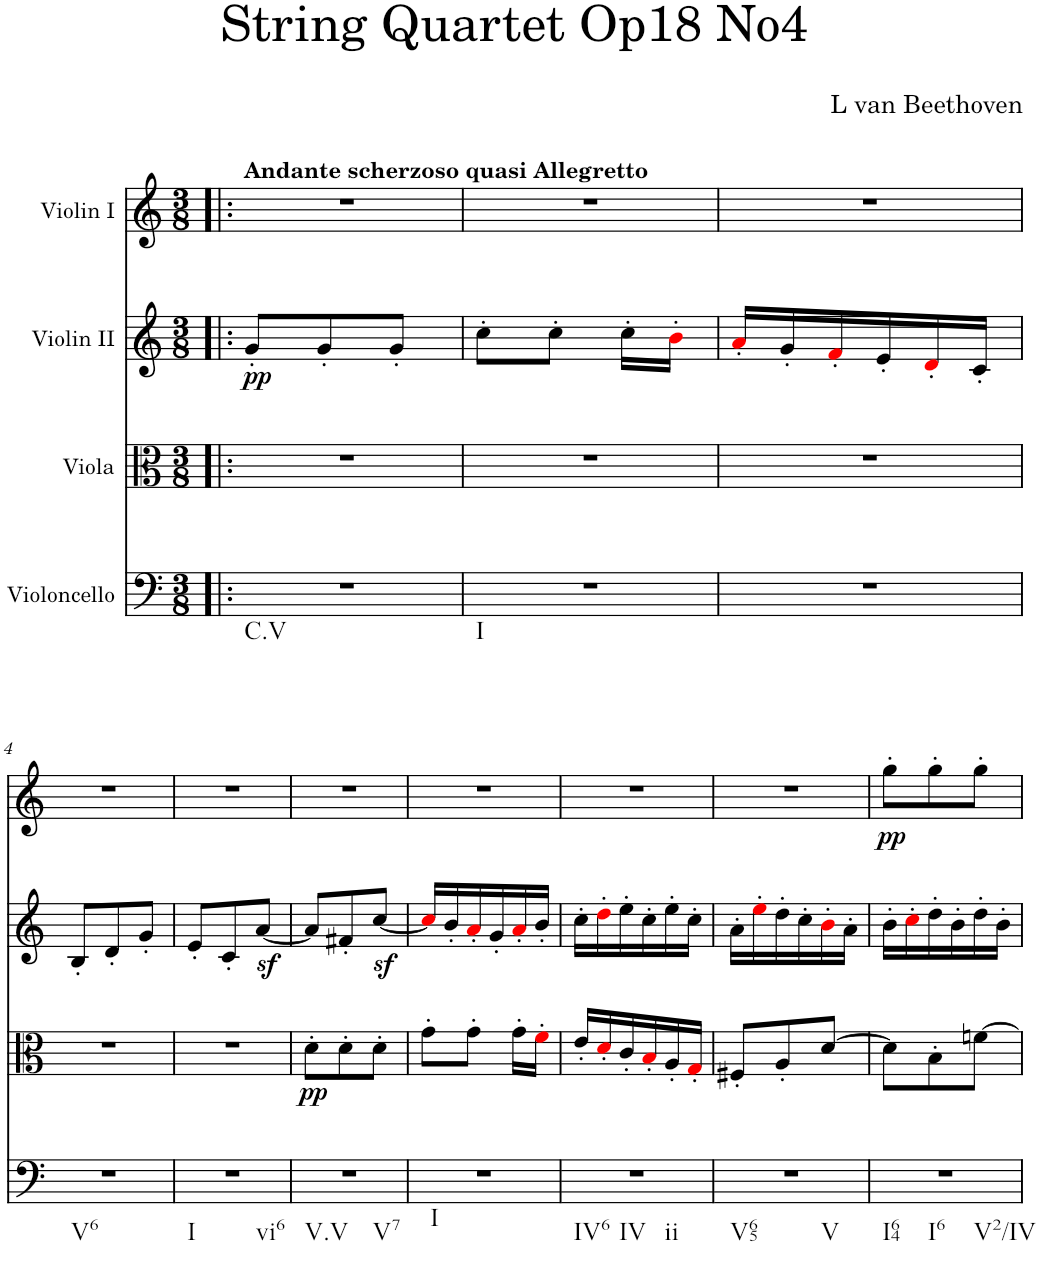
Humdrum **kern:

**kern	**kern	**dynam	**kern	**dynam	**kern	**dynam
*part4	*part3	*part3	*part2	*part2	*part1	*part1
*staff4	*staff3	*staff3	*staff2	*staff2	*staff1	*staff1
*I"Violoncello	*I"Viola	*	*I"Violin II	*	*I"Violin I	*
*clefF4	*clefC3	*	*clefG2	*	*clefG2	*
*k[]	*k[]	*	*k[]	*	*k[]	*
*M3/8	*M3/8	*	*M3/8	*	*M3/8	*
=1!|:	=1!|:	=1!|:	=1!|:	=1!|:	=1!|:	=1!|:
!	!	!	!	!	!LO:TX:a:B:t=Andante scherzoso quasi Allegretto	!
!LO:TX:b:t=C.V	!	!	!	!	!	!
!	!	!	!	!LO:DY:b	!	!
4.r	4.r	.	8g'/L	pp	4.r	.
.	.	.	8g'/	.	.	.
.	.	.	8g'/J	.	.	.
=2	=2	=2	=2	=2	=2	=2
!LO:TX:b:t=I	!	!	!	!	!	!
4.r	4.r	.	8cc'\L	.	4.r	.
.	.	.	8cc'\J	.	.	.
.	.	.	16cc'\LL	.	.	.
.	.	.	16b'i\JJ	.	.	.
=3	=3	=3	=3	=3	=3	=3
4.r	4.r	.	16a'i/LL	.	4.r	.
.	.	.	16g'/	.	.	.
.	.	.	16f'i/	.	.	.
.	.	.	16e'/	.	.	.
.	.	.	16d'i/	.	.	.
.	.	.	16c'/JJ	.	.	.
!!LO:LB:g=z
=4	=4	=4	=4	=4	=4	=4
!LO:TX:b:t=V6	!	!	!	!	!	!
4.r	4.r	.	8B'/L	.	4.r	.
.	.	.	8d'/	.	.	.
.	.	.	8g'/J	.	.	.
=5	=5	=5	=5	=5	=5	=5
!LO:TX:b:t=I	!	!	!	!	!	!
!LO:TX:b:t=vi6	!	!	!	!	!	!
4.r	4.r	.	8e'/L	.	4.r	.
.	.	.	8c'/	.	.	.
.	.	.	[8az</J	.	.	.
=6	=6	=6	=6	=6	=6	=6
!LO:TX:b:t=V.V	!	!	!	!	!	!
!LO:TX:b:t=V7	!	!	!	!	!	!
!	!	!LO:DY:b	!	!	!	!
4.r	8d'\L	pp	8a/L]	.	4.r	.
.	8d'\	.	8f#X'/	.	.	.
.	8d'\J	.	[8ccz</J	.	.	.
=7	=7	=7	=7	=7	=7	=7
!LO:TX:b:t=I	!	!	!	!	!	!
4.r	8g'\L	.	16cci/LL]	.	4.r	.
.	.	.	16b'/	.	.	.
.	8g'\J	.	16a'i/	.	.	.
.	.	.	16g'/	.	.	.
.	16g'\LL	.	16a'i/	.	.	.
.	16f'i\JJ	.	16b'/JJ	.	.	.
=8	=8	=8	=8	=8	=8	=8
!LO:TX:b:t=IV6	!	!	!	!	!	!
!LO:TX:b:t=IV	!	!	!	!	!	!
!LO:TX:b:t=ii	!	!	!	!	!	!
4.r	16e'/LL	.	16cc'\LL	.	4.r	.
.	16d'i/	.	16dd'i\	.	.	.
.	16c'/	.	16ee'\	.	.	.
.	16B'i/	.	16cc'\	.	.	.
.	16A'/	.	16ee'\	.	.	.
.	16G'i/JJ	.	16cc'\JJ	.	.	.
=9	=9	=9	=9	=9	=9	=9
!LO:TX:b:t=V65	!	!	!	!	!	!
!LO:TX:b:t=V	!	!	!	!	!	!
4.r	8F#X'/L	.	16a'\LL	.	4.r	.
.	.	.	16ee'i\	.	.	.
.	8A'/	.	16dd'\	.	.	.
.	.	.	16cc'\	.	.	.
.	[8d/J	.	16b'i\	.	.	.
.	.	.	16a'\JJ	.	.	.
=10	=10	=10	=10	=10	=10	=10
!LO:TX:b:t=I64	!	!	!	!	!	!
!LO:TX:b:t=I6	!	!	!	!	!	!
!LO:TX:b:t=V2/IV	!	!	!	!	!	!
!	!	!	!	!	!	!LO:DY:b
4.r	8d\L]	.	16b'\LL	.	8gg'\L	pp
.	.	.	16cc'i\	.	.	.
.	8B'\	.	16dd'\	.	8gg'\	.
.	.	.	16b'\	.	.	.
.	[8fn\J	.	16dd'\	.	8gg'\J	.
.	.	.	16b'\JJ	.	.	.
=	=	=	=	=	=	=
*-	*-	*-	*-	*-	*-	*-
